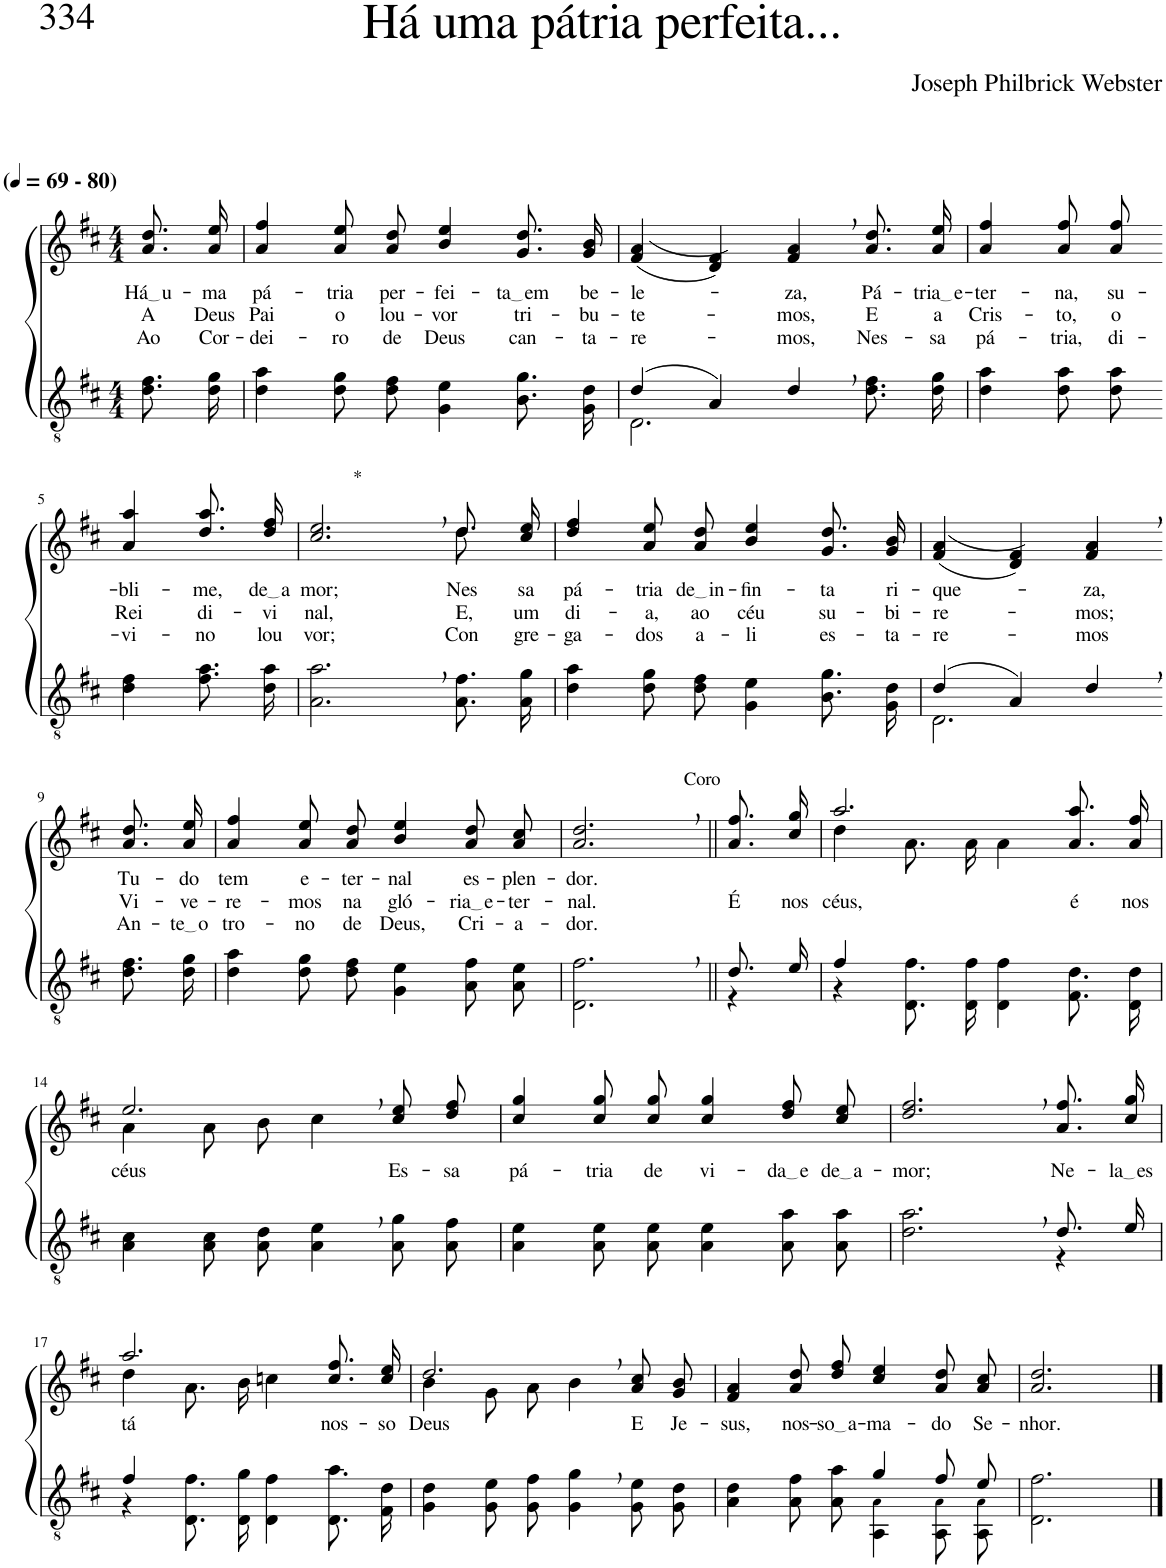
**kern	**kern	**text	**text	**text
*part2	*part1	*part1	*part1	*part1
*staff2	*staff1	*staff1	*staff1	*staff1
*I"Parte III e IV	*I"Parte I e II	*	*	*
*clefGv2	*clefG2	*	*	*
*Trd4c7	*Trd4c7	*	*	*
*k[f#c#]	*k[f#c#]	*	*	*
*M4/4	*M4/4	*	*	*
*MM69	*MM69	*	*	*
=1	=1	=1	=1	=1
!	!LO:TX:a:B:t=(	!	!	!
!	!LO:TX:a:B:t=- 80)	!	!	!
!	!	!LO:LY:b	!LO:LY:b	!LO:LY:b
8.d\ 8.f#\L	8.a\ 8.dd\L	Há u	A	Ao
!	!	!LO:LY:b	!LO:LY:b	!LO:LY:b
16d\ 16g\Jk	16a\ 16ee\Jk	-ma	Deus	Cor-
=2	=2	=2	=2	=2
!	!	!LO:LY:b	!LO:LY:b	!LO:LY:b
4d\ 4a\	4a/ 4ff#/	pá-	Pai	-dei-
!	!	!LO:LY:b	!LO:LY:b	!LO:LY:b
8d\ 8g\L	8a\ 8ee\L	-tria	o	-ro
!	!	!LO:LY:b	!LO:LY:b	!LO:LY:b
8d\ 8f#\J	8a\ 8dd\J	per-	lou-	de
!	!	!LO:LY:b	!LO:LY:b	!LO:LY:b
4G\ 4e\	4b/ 4ee/	-fei-	-vor	Deus
!	!	!LO:LY:b	!LO:LY:b	!LO:LY:b
8.B\ 8.g\L	8.g/ 8.dd/L	ta em	tri-	can-
!	!	!LO:LY:b	!LO:LY:b	!LO:LY:b
16G\ 16d\Jk	16g/ 16b/Jk	be-	-bu-	-ta-
=3	=3	=3	=3	=3
*^	*	*	*	*
!	!	!	!LO:LY:b	!LO:LY:b	!LO:LY:b
(4d/	2.D\	((4f#/ 4a/	-le-	-te-	-re-
4A/)	.	4d/ 4f#/))	.	.	.
!	!	!	!LO:LY:b	!LO:LY:b	!LO:LY:b
4d,/	.	4f#/, 4a/,	-za,	-mos,	-mos,
!	!	!	!LO:LY:b	!LO:LY:b	!LO:LY:b
4ryy	8.d\ 8.f#\L	8.a\ 8.dd\L	Pá-	E	Nes-
!	!	!	!LO:LY:b	!LO:LY:b	!LO:LY:b
.	16d\ 16g\Jk	16a\ 16ee\Jk	tria e	a	-sa
=4	=4	=4	=4	=4	=4
!	!	!	!LO:LY:b	!LO:LY:b	!LO:LY:b
*v	*v	*	*	*	*
4d\ 4a\	4a/ 4ff#/	-ter-	Cris-	pá-
!	!	!LO:LY:b	!LO:LY:b	!LO:LY:b
8d\ 8a\L	8a\ 8ff#\L	-na,	-to,	-tria,
!	!	!LO:LY:b	!LO:LY:b	!LO:LY:b
8d\ 8a\J	8a\ 8ff#\J	su-	o	di-
!!LO:LB:g=z
=5-	=5-	=5-	=5-	=5-
!	!	!LO:LY:b	!LO:LY:b	!LO:LY:b
4d\ 4f#\	4a/ 4aa/	-bli-	Rei	-vi-
!	!	!LO:LY:b	!LO:LY:b	!LO:LY:b
8.f#\ 8.a\L	8.dd\ 8.aa\L	-me,	di-	-no
!	!	!LO:LY:b	!LO:LY:b	!LO:LY:b
16d\ 16a\Jk	16dd\ 16ff#\Jk	de a	-vi-	lou-
=6	=6	=6	=6	=6
*	*^	*	*	*
!	!LO:TX:a:t=*	!	!	!	!
!	!	!	!LO:LY:b	!LO:LY:b	!LO:LY:b
2.A\, 2.a\,	2.ryy	2.cc#/ 2.ee/	mor;	-nal,	-vor;
!	!	!	!LO:LY:b	!LO:LY:b	!LO:LY:b
8.A\ 8.f#\L	8.dd\	8.dd\L	-Nes-	-E,	Con-
!	!	!	!LO:LY:b	!LO:LY:b	!LO:LY:b
16A\ 16g\Jk	16ryy	16cc#\ 16ee\Jk	-sa	um	-gre-
=7	=7	=7	=7	=7	=7
!	!	!	!LO:LY:b	!LO:LY:b	!LO:LY:b
*	*v	*v	*	*	*
4d\ 4a\	4dd/ 4ff#/	pá-	di-	-ga-
!	!	!LO:LY:b	!LO:LY:b	!LO:LY:b
8d\ 8g\L	8a\ 8ee\L	-tria	-a,	-dos
!	!	!LO:LY:b	!LO:LY:b	!LO:LY:b
8d\ 8f#\J	8a\ 8dd\J	de in	ao	a-
!	!	!LO:LY:b	!LO:LY:b	!LO:LY:b
4G\ 4e\	4b/ 4ee/	-fin-	céu	-li
!	!	!LO:LY:b	!LO:LY:b	!LO:LY:b
8.B\ 8.g\L	8.g/ 8.dd/L	-ta	su-	es-
!	!	!LO:LY:b	!LO:LY:b	!LO:LY:b
16G\ 16d\Jk	16g/ 16b/Jk	ri-	-bi-	-ta-
=8	=8	=8	=8	=8
*^	*	*	*	*
!	!	!	!LO:LY:b	!LO:LY:b	!LO:LY:b
(4d/	2.D\	((4f#/ 4a/	-que-	-re-	-re-
4A/)	.	4d/ 4f#/))	.	.	.
!	!	!	!LO:LY:b	!LO:LY:b	!LO:LY:b
4d,/	.	4f#/, 4a/,	-za,	-mos;	-mos
*v	*v	*	*	*	*
!!LO:LB:g=z
=9-	=9-	=9-	=9-	=9-
!	!	!LO:LY:b	!LO:LY:b	!LO:LY:b
8.d\ 8.f#\L	8.a\ 8.dd\L	Tu-	Vi-	An-
!	!	!LO:LY:b	!LO:LY:b	!LO:LY:b
16d\ 16g\Jk	16a\ 16ee\Jk	-do	-ve-	te o
=10	=10	=10	=10	=10
!	!	!LO:LY:b	!LO:LY:b	!LO:LY:b
4d\ 4a\	4a/ 4ff#/	tem	-re-	tro-
!	!	!LO:LY:b	!LO:LY:b	!LO:LY:b
8d\ 8g\L	8a\ 8ee\L	e-	-mos	-no
!	!	!LO:LY:b	!LO:LY:b	!LO:LY:b
8d\ 8f#\J	8a\ 8dd\J	-ter-	na	de
!	!	!LO:LY:b	!LO:LY:b	!LO:LY:b
4G\ 4e\	4b/ 4ee/	-nal	gló-	Deus,
!	!	!LO:LY:b	!LO:LY:b	!LO:LY:b
8A\ 8f#\L	8a\ 8dd\L	es-	ria e	Cri-
!	!	!LO:LY:b	!LO:LY:b	!LO:LY:b
8A\ 8e\J	8a\ 8cc#\J	-plen-	-ter-	-a-
=11	=11	=11	=11	=11
!	!LO:TX:a:t=Coro	!	!	!
!	!	!LO:LY:b	!LO:LY:b	!LO:LY:b
2.D\, 2.f#\,	2.a/, 2.dd/,	-dor.	-nal.	-dor.
=12||	=12||	=12||	=12||	=12||
*^	*	*	*	*
!	!	!	!	!LO:LY:b	!
8.d/L	4r	8.a\ 8.ff#\L	.	É	.
!	!	!	!	!LO:LY:b	!
16e/Jk	.	16cc#\ 16gg\Jk	.	nos	.
=13	=13	=13	=13	=13	=13
*	*	*^	*	*	*
!	!	!	!	!	!LO:LY:b	!
4f#/	4r	2.aa/	4dd\	.	céus,	.
2.ryy	8.D/ 8.f#/L	.	8.a\L	.	.	.
.	16D/ 16f#/Jk	.	16a\Jk	.	.	.
.	4D\ 4f#\	.	4a\	.	.	.
!	!	!	!	!	!LO:LY:b	!
.	8.F#/ 8.d/L	8.a\ 8.aa\L	4ryy	.	é	.
!	!	!	!	!	!LO:LY:b	!
.	16D/ 16d/Jk	16a\ 16ff#\Jk	.	.	nos	.
!!LO:LB:g=z	!!
=14	=14	=14	=14	=14	=14	=14
!	!	!	!	!LO:LY:b	!	!
*v	*v	*	*	*	*	*
4A\ 4c#\	2.ee,/	4a\	céus	.	.
8A\ 8c#\L	.	8a\L	.	.	.
8A\ 8d\J	.	8b\J	.	.	.
4A\, 4e\,	.	4cc#\	.	.	.
!	!	!	!LO:LY:b	!	!
8A\ 8g\L	8cc#\ 8ee\L	4ryy	Es-	.	.
!	!	!	!LO:LY:b	!	!
8A\ 8f#\J	8dd\ 8ff#\J	.	-sa	.	.
*	*v	*v	*	*	*
=15	=15	=15	=15	=15
!	!	!LO:LY:b	!	!
4A\ 4e\	4cc#/ 4gg/	pá-	.	.
!	!	!LO:LY:b	!	!
8A\ 8e\L	8cc#\ 8gg\L	-tria	.	.
!	!	!LO:LY:b	!	!
8A\ 8e\J	8cc#\ 8gg\J	de	.	.
!	!	!LO:LY:b	!	!
4A\ 4e\	4cc#/ 4gg/	vi-	.	.
!	!	!LO:LY:b	!	!
8A\ 8a\L	8dd\ 8ff#\L	da e	.	.
!	!	!LO:LY:b	!	!
8A\ 8a\J	8cc#\ 8ee\J	de a	.	.
=16	=16	=16	=16	=16
*^	*	*	*	*
!	!	!	!LO:LY:b	!	!
2.d\, 2.a\,	2.ryy	2.dd/, 2.ff#/,	-mor;	.	.
!	!	!	!LO:LY:b	!	!
8.d/L	4r	8.a\ 8.ff#\L	Ne-	.	.
!	!	!	!LO:LY:b	!	!
16e/Jk	.	16cc#\ 16gg\Jk	la es	.	.
!!LO:LB:g=z
=17	=17	=17	=17	=17	=17
*	*	*^	*	*	*
!	!	!	!	!LO:LY:b	!	!
4f#/	4r	2.aa/	4dd\	tá	.	.
2.ryy	8.D\ 8.f#\L	.	8.a\L	.	.	.
.	16D\ 16g\Jk	.	16b\Jk	.	.	.
.	4D\ 4f#\	.	4ccn\	.	.	.
!	!	!	!	!LO:LY:b	!	!
.	8.D/ 8.a/L	8.cc\ 8.ff#\L	4ryy	nos-	.	.
!	!	!	!	!LO:LY:b	!	!
.	16F#/ 16d/Jk	16cc\ 16ee\Jk	.	-so	.	.
=18	=18	=18	=18	=18	=18	=18
!	!	!	!	!LO:LY:b	!	!
*v	*v	*	*	*	*	*
4G\ 4d\	2.dd,/	4b\	Deus	.	.
8G\ 8e\L	.	8g\L	.	.	.
8G\ 8f#\J	.	8a\J	.	.	.
4G\, 4g\,	.	4b\	.	.	.
!	!	!	!LO:LY:b	!	!
8G\ 8e\L	8a/ 8cc#/L	4ryy	E	.	.
!	!	!	!LO:LY:b	!	!
8G\ 8d\J	8g/ 8b/J	.	Je-	.	.
*	*v	*v	*	*	*
=19	=19	=19	=19	=19
*^	*	*	*	*
!	!	!	!LO:LY:b	!	!
2ryy	4A\ 4d\	4f#/ 4a/	-sus,	.	.
!	!	!	!LO:LY:b	!	!
.	8A\ 8f#\L	8a\ 8dd\L	nos-	.	.
!	!	!	!LO:LY:b	!	!
.	8A\ 8a\J	8dd\ 8ff#\J	so a	.	.
!	!	!	!LO:LY:b	!	!
4g/	4AA\ 4A!\	4cc#/ 4ee/	-ma-	.	.
!	!	!	!LO:LY:b	!	!
8f#/L	8AA/ 8A!/L	8a\ 8dd\L	-do	.	.
!	!	!	!LO:LY:b	!	!
8e/J	8AA/ 8A!/J	8a\ 8cc#\J	Se-	.	.
=20	=20	=20	=20	=20	=20
!	!	!	!LO:LY:b	!	!
*v	*v	*	*	*	*
2.D\ 2.f#\	2.a/ 2.dd/	-nhor.	.	.
==	==	==	==	==
*-	*-	*-	*-	*-
